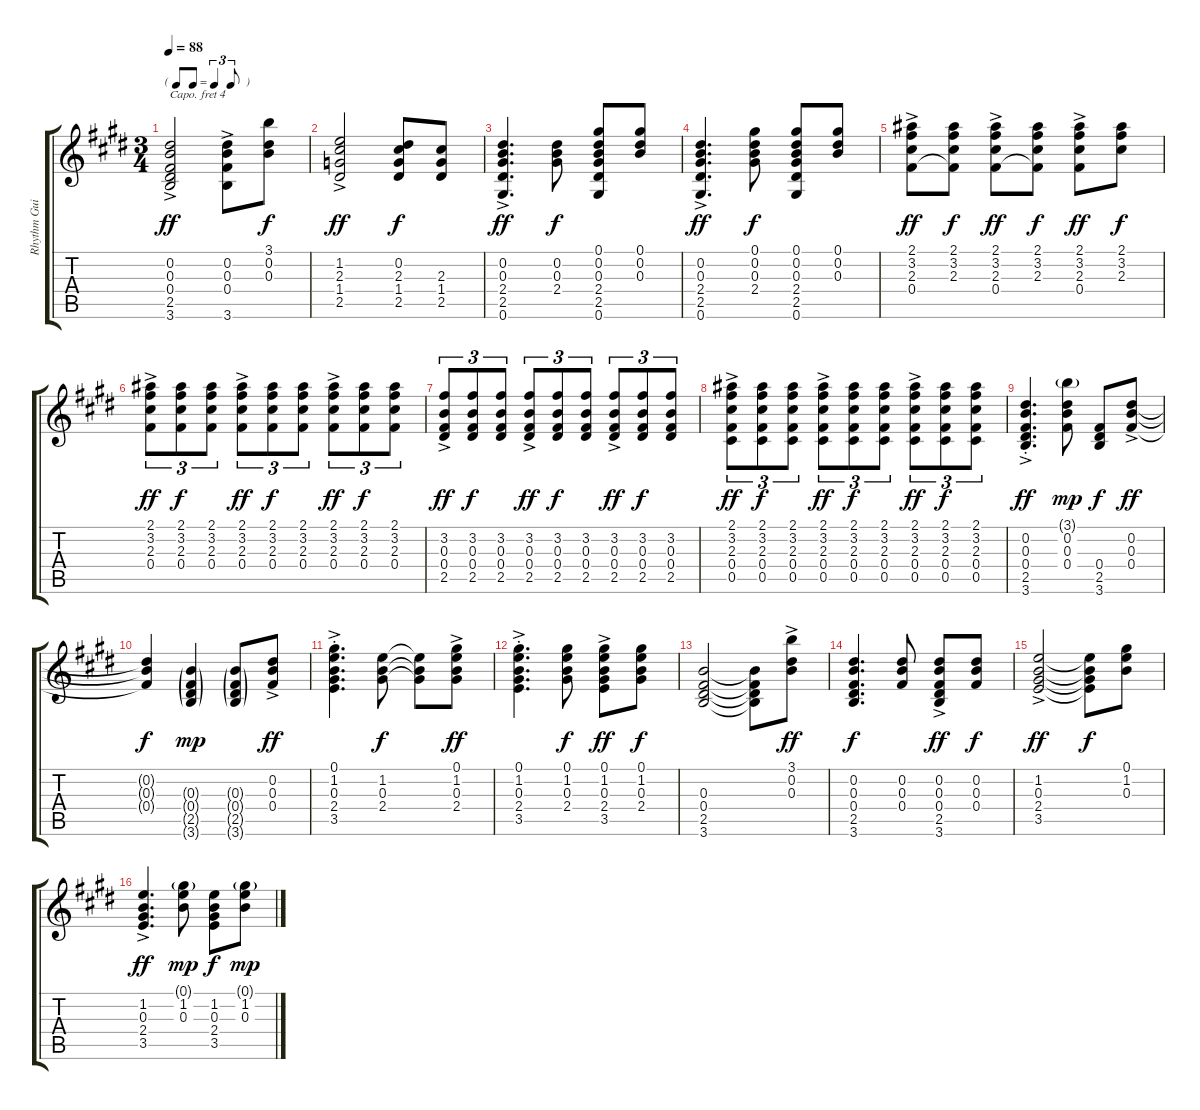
\track ("Rhythm Guitar" "Rhythm Gui") {instrument acousticguitarsteel}
\staff {score tabs}
\capo 4
\tuning (E4 B3 G3 D3 A2 E2) {hide}
\ts (3 4)
\tf triplet8th
\tempo 88
\clef g2
\ks c#minor
(0.2{ac} 0.3{ac} 0.4{ac} 2.5{ac} 3.6{ac}).2{dy ff} (0.2{ac} 0.3{ac} 0.4{ac} 3.6{ac}).8 (3.1 0.2 0.3).8{dy f} |
(1.2{ac} 2.3{ac} 1.4{ac} 2.5{ac}).2{dy ff} (0.2 2.3 1.4 2.5).8{dy f} (2.3 1.4 2.5).8 |
(0.2{ac} 0.3{ac} 2.4{ac} 2.5{ac} 0.6{ac}).4{d dy ff} (0.2 0.3 2.4).8{dy f} (0.1 0.2 0.3 2.4 2.5 0.6).8 (0.1 0.2 0.3).8 |
\ks e
(0.2{ac} 0.3{ac} 2.4{ac} 2.5{ac} 0.6{ac}).4{d dy ff} (0.1 0.2 0.3 2.4).8{dy f} (0.1 0.2 0.3 2.4 2.5 0.6).8 (0.1 0.2 0.3).8 |
\ks c#minor
(2.1{ac} 3.2{ac} 2.3{ac} 0.4{ac}).8{dy ff} (2.1 3.2 2.3 0.4{t}).8{dy f} (2.1{ac} 3.2{ac} 2.3{ac} 0.4{ac}).8{dy ff} (2.1 3.2 2.3 0.4{t}).8{dy f} (2.1{ac} 3.2{ac} 2.3{ac} 0.4{ac}).8{dy ff} (2.1 3.2 2.3).8{dy f} |
(2.1{ac} 3.2{ac} 2.3{ac} 0.4{ac}).8{tu (3 2) dy ff} (2.1 3.2 2.3 0.4).8{tu (3 2) dy f} (2.1 3.2 2.3 0.4).8{tu (3 2)} (2.1{ac} 3.2{ac} 2.3{ac} 0.4{ac}).8{tu (3 2) dy ff} (2.1 3.2 2.3 0.4).8{tu (3 2) dy f} (2.1 3.2 2.3 0.4).8{tu (3 2)} (2.1{ac} 3.2{ac} 2.3{ac} 0.4{ac}).8{tu (3 2) dy ff} (2.1 3.2 2.3 0.4).8{tu (3 2) dy f} (2.1 3.2 2.3 0.4).8{tu (3 2)} |
\ks e
(3.2{ac} 0.3{ac} 0.4{ac} 2.5{ac}).8{tu (3 2) dy ff} (3.2 0.3 0.4 2.5).8{tu (3 2) dy f} (3.2 0.3 0.4 2.5).8{tu (3 2)} (3.2{ac} 0.3{ac} 0.4{ac} 2.5{ac}).8{tu (3 2) dy ff} (3.2 0.3 0.4 2.5).8{tu (3 2) dy f} (3.2 0.3 0.4 2.5).8{tu (3 2)} (3.2{ac} 0.3{ac} 0.4{ac} 2.5{ac}).8{tu (3 2) dy ff} (3.2 0.3 0.4 2.5).8{tu (3 2) dy f} (3.2 0.3 0.4 2.5).8{tu (3 2)} |
\ks c#minor
(2.1{ac} 3.2{ac} 2.3{ac} 0.4{ac} 0.5{ac}).8{tu (3 2) dy ff} (2.1 3.2 2.3 0.4 0.5).8{tu (3 2) dy f} (2.1 3.2 2.3 0.4 0.5).8{tu (3 2)} (2.1{ac} 3.2{ac} 2.3{ac} 0.4{ac} 0.5{ac}).8{tu (3 2) dy ff} (2.1 3.2 2.3 0.4 0.5).8{tu (3 2) dy f} (2.1 3.2 2.3 0.4 0.5).8{tu (3 2)} (2.1{ac} 3.2{ac} 2.3{ac} 0.4{ac} 0.5{ac}).8{tu (3 2) dy ff} (2.1 3.2 2.3 0.4 0.5).8{tu (3 2) dy f} (2.1 3.2 2.3 0.4 0.5).8{tu (3 2)} |
(0.2{ac st} 0.3{ac st} 0.4{ac st} 2.5{ac st} 3.6{ac st}).4{d dy ff} (3.1{g} 0.2 0.3 0.4).8{dy mp} (0.4 2.5 3.6).8{dy f} (0.2{ac} 0.3{ac} 0.4{ac}).8{dy ff} |
\ks e
(0.2{t} 0.3{t} 0.4{t}).4{dy f} (0.3{g} 0.4{g} 2.5{g} 3.6{g}).4{dy mp} (0.3{g} 0.4{g} 2.5{g} 3.6{g}).8 (0.2{ac} 0.3{ac} 0.4{ac}).8{dy ff} |
\ks c#minor
(0.1{ac st} 1.2{ac st} 0.3{ac st} 2.4{ac st} 3.5{ac st}).4{d} (1.2 0.3 2.4).8{dy f} (1.2{t} 0.3{t} 2.4{t}).8 (0.1{ac} 1.2{ac} 0.3{ac} 2.4{ac}).8{dy ff} |
(0.1{st} 1.2{ac st} 0.3{ac st} 2.4{ac st} 3.5{ac st}).4{d} (0.1 1.2 0.3 2.4).8{dy f} (0.1{ac} 1.2{ac} 0.3{ac} 2.4{ac} 3.5{ac}).8{dy ff} (0.1 1.2 0.3 2.4).8{dy f} |
(0.3 0.4 2.5 3.6).2 (0.3{t} 0.4{t} 2.5{t} 3.6{t}).8 (3.1{ac} 0.2{ac} 0.3{ac}).8{dy ff} |
\ks e
(0.2 0.3 0.4 2.5 3.6).4{d dy f} (0.2 0.3 0.4).8 (0.2 0.3 0.4{ac} 2.5{ac} 3.6).8{dy ff} (0.2 0.3 0.4).8{dy f} |
\ks c#minor
(1.2{ac} 0.3{ac} 2.4{ac} 3.5{ac}).2{dy ff} (1.2{t} 0.3{t} 2.4{t} 3.5{t}).8{dy f} (0.1 1.2 0.3).8 |
(1.2{ac} 0.3{ac} 2.4{ac} 3.5{ac}).4{d dy ff} (0.1{g} 1.2 0.3).8{dy mp} (1.2 0.3 2.4 3.5).8{dy f} (0.1{g} 1.2 0.3).8{dy mp}
